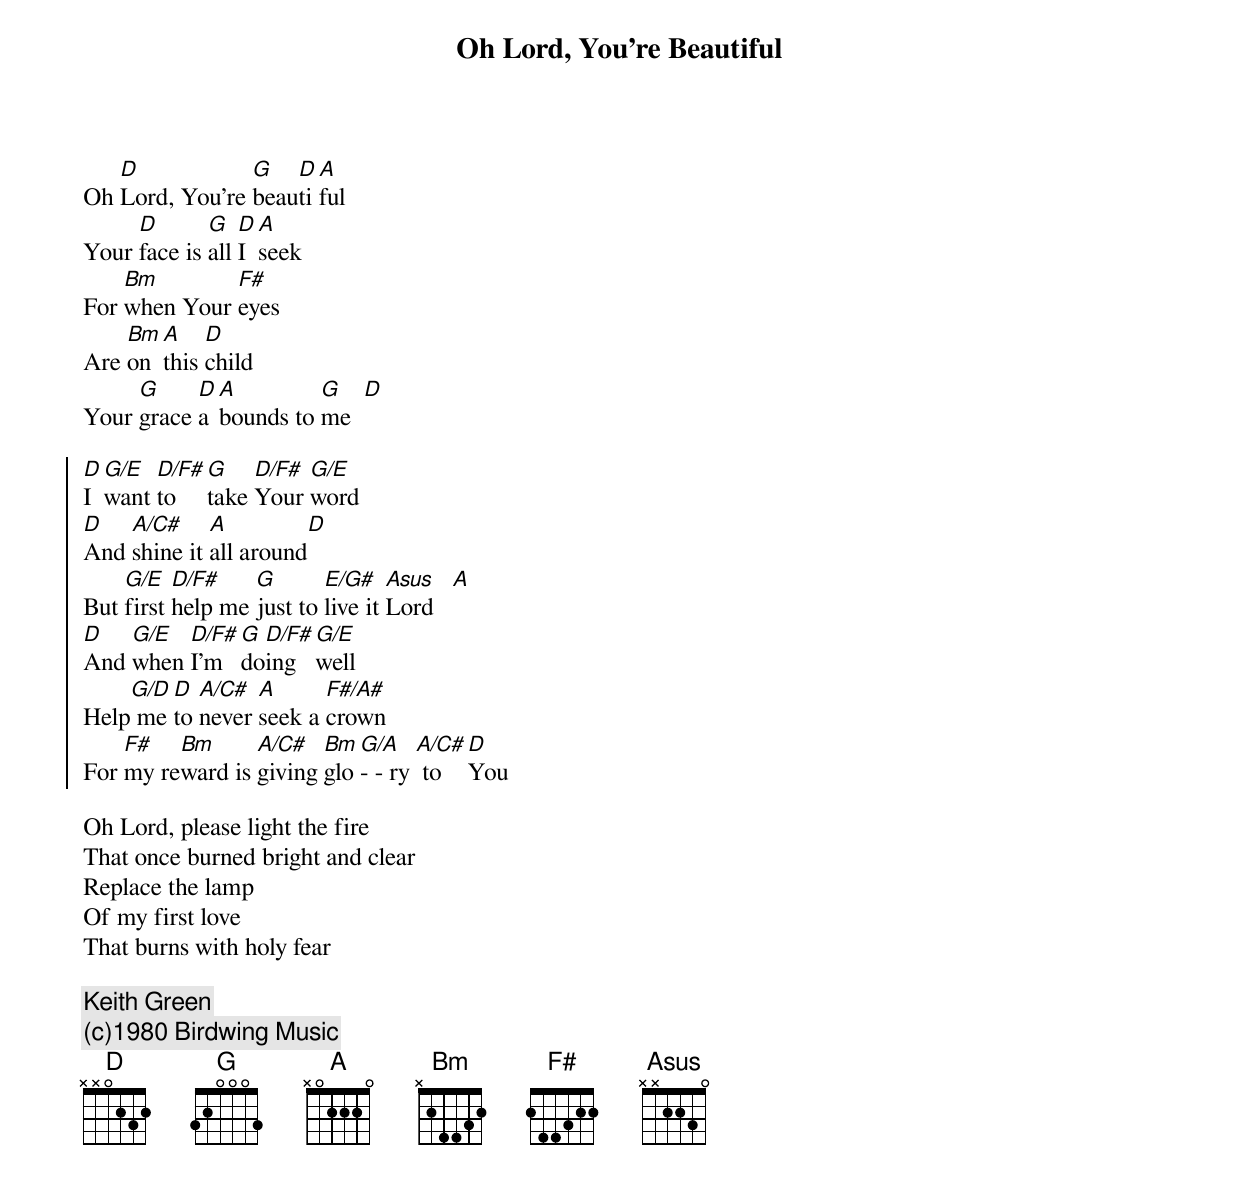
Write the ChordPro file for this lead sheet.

{title:Oh Lord, You're Beautiful}
Oh [D]Lord, You're [G]beau[D]ti[A]ful
Your [D]face is [G]all [D]I [A]seek
For [Bm]when Your [F#]eyes
Are [Bm]on [A]this [D]child
Your [G]grace [D]a[A]bounds to [G]me  [D]

{soc}
[D]I [G/E]want [D/F#]to [G]take [D/F#]Your [G/E]word
[D]And [A/C#]shine it [A]all around[D]
But [G/E]first [D/F#]help me [G]just to [E/G#]live it [Asus]Lord   [A]
[D]And [G/E]when [D/F#]I'm [G]do[D/F#]ing [G/E]well
Help[G/D] me [D]to [A/C#]never [A]seek a [F#/A#]crown
For [F#]my re[Bm]ward is [A/C#]giving [Bm]glo [G/A]- - ry [A/C#] to    [D]You
{eoc}

Oh Lord, please light the fire
That once burned bright and clear
Replace the lamp
Of my first love
That burns with holy fear

{comment:Keith Green}
{comment:(c)1980 Birdwing Music}
